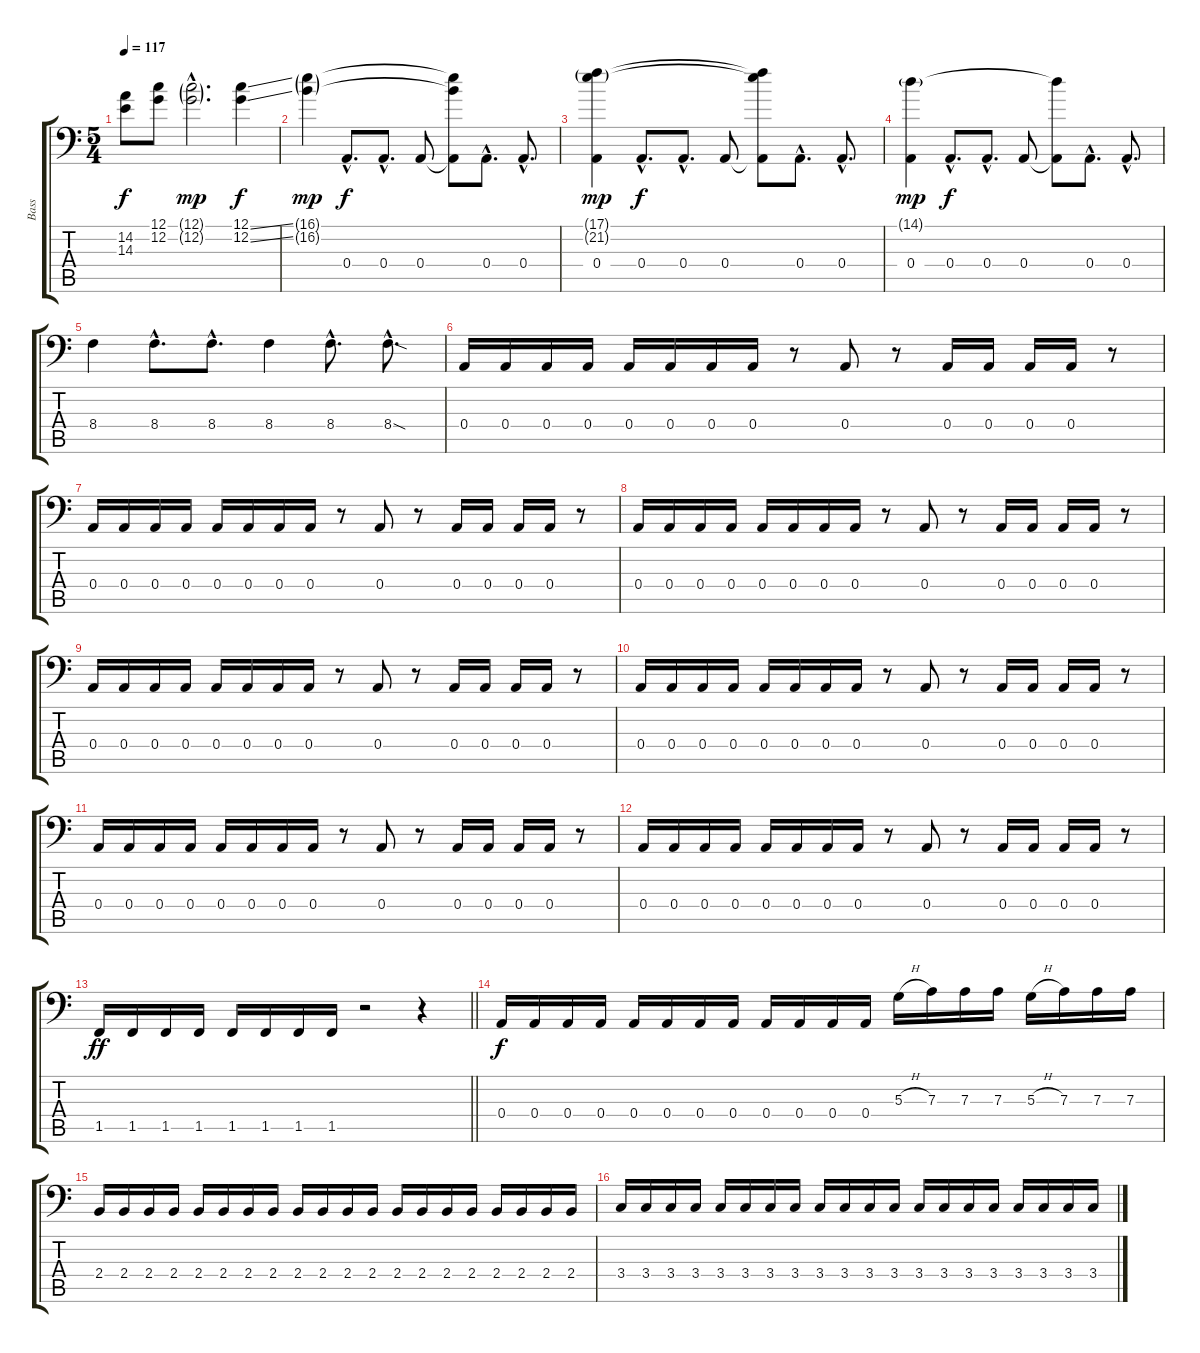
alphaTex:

\track ("Bass" "Bass") {instrument electricbassfinger}
\staff {score tabs}
\tuning (C3 G2 D2 A1 E1 B0) {hide}
\ts (5 4)
\tempo 117
\clef f4
\ks c
(14.2{t} 14.3{t}).8{dy f} (12.1 12.2).8 (12.1{g hac} 12.2{g hac}).2{d dy mp} (12.1{ss} 12.2{ss}).4{dy f} |
(16.1{g} 16.2{g}).4{dy mp} 0.4{hac}.8{d dy f} 0.4{hac}.8{d} 0.4.8 (16.1{t} 16.2{t} 0.4{t}).8 0.4{hac}.8{d} 0.4{hac}.8{d} |
(17.1{g} 21.2{g} 0.4).4{dy mp} 0.4{hac}.8{d dy f} 0.4{hac}.8{d} 0.4.8 (17.1{t} 21.2{t} 0.4{t}).8 0.4{hac}.8{d} 0.4{hac}.8{d} |
(14.1{g} 0.4).4{dy mp} 0.4{hac}.8{d dy f} 0.4{hac}.8{d} 0.4.8 (14.1{t} 0.4{t}).8 0.4{hac}.8{d} 0.4{hac}.8{d} |
8.4.4 8.4{hac}.8{d} 8.4{hac}.8{d} 8.4.4 8.4{hac}.8{d} 8.4{sod hac}.8{d} |
0.4.16 0.4.16 0.4.16 0.4.16 0.4.16 0.4.16 0.4.16 0.4.16 r.8 0.4.8 r.8 0.4.16 0.4.16 0.4.16 0.4.16 r.8 |
0.4.16 0.4.16 0.4.16 0.4.16 0.4.16 0.4.16 0.4.16 0.4.16 r.8 0.4.8 r.8 0.4.16 0.4.16 0.4.16 0.4.16 r.8 |
0.4.16 0.4.16 0.4.16 0.4.16 0.4.16 0.4.16 0.4.16 0.4.16 r.8 0.4.8 r.8 0.4.16 0.4.16 0.4.16 0.4.16 r.8 |
0.4.16 0.4.16 0.4.16 0.4.16 0.4.16 0.4.16 0.4.16 0.4.16 r.8 0.4.8 r.8 0.4.16 0.4.16 0.4.16 0.4.16 r.8 |
0.4.16 0.4.16 0.4.16 0.4.16 0.4.16 0.4.16 0.4.16 0.4.16 r.8 0.4.8 r.8 0.4.16 0.4.16 0.4.16 0.4.16 r.8 |
0.4.16 0.4.16 0.4.16 0.4.16 0.4.16 0.4.16 0.4.16 0.4.16 r.8 0.4.8 r.8 0.4.16 0.4.16 0.4.16 0.4.16 r.8 |
0.4.16 0.4.16 0.4.16 0.4.16 0.4.16 0.4.16 0.4.16 0.4.16 r.8 0.4.8 r.8 0.4.16 0.4.16 0.4.16 0.4.16 r.8 |
\barLineRight lightlight
1.5.16{dy ff} 1.5.16 1.5.16 1.5.16 1.5.16 1.5.16 1.5.16 1.5.16 r.2 r.4 |
0.4.16{dy f} 0.4.16 0.4.16 0.4.16 0.4.16 0.4.16 0.4.16 0.4.16 0.4.16 0.4.16 0.4.16 0.4.16 5.3{h}.16 7.3.16 7.3.16 7.3.16 5.3{h}.16 7.3.16 7.3.16 7.3.16 |
2.4.16 2.4.16 2.4.16 2.4.16 2.4.16 2.4.16 2.4.16 2.4.16 2.4.16 2.4.16 2.4.16 2.4.16 2.4.16 2.4.16 2.4.16 2.4.16 2.4.16 2.4.16 2.4.16 2.4.16 |
3.4.16 3.4.16 3.4.16 3.4.16 3.4.16 3.4.16 3.4.16 3.4.16 3.4.16 3.4.16 3.4.16 3.4.16 3.4.16 3.4.16 3.4.16 3.4.16 3.4.16 3.4.16 3.4.16 3.4.16
